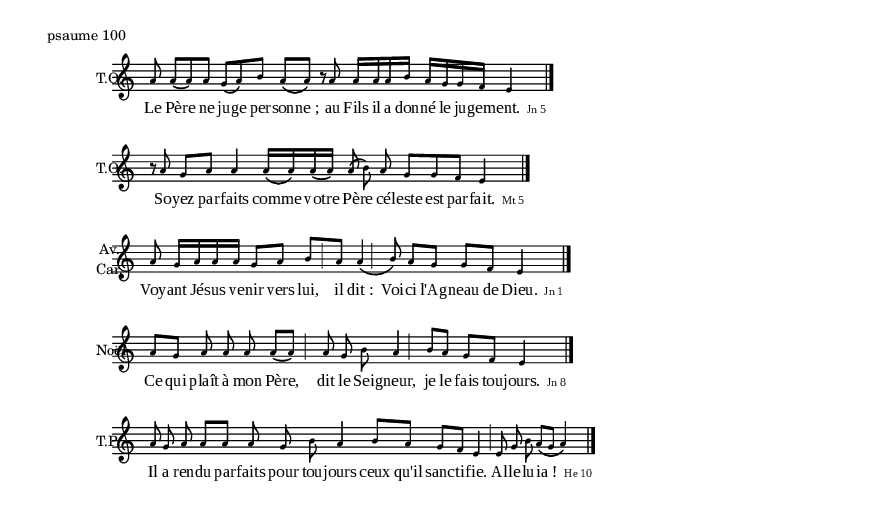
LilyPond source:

\version "2.12.0"
 \include "definitions.ly"
 \markup {psaume  100}


\relative a' { 
	\new Staff {
		\cadenzaOn
		\set Staff.instrumentName = \markup{ \center-column { T.O. } }
		a8
		\times 2/3 { a8[\( a\) a] }
		\times 2/3 { g8[\( a\) b] } a8[\( a\)]
		\pespace r8 a
		a16[ a a b]
		a16[ g g f]
		e4
		
		\endBar
	}

	\addlyrics {
		Le Pè -- re ne ju -- ge per -- son -- "ne ;" au Fils il a don -- né le ju -- gem -- ent.
		\markup { \citation #"Jn 5" } 
	}
}

\relative a' { 
	\new Staff {
		\cadenzaOn
		\set Staff.instrumentName = \markup{ \center-column { T.O. } }
		r8 a
		g[ a]
		a4
		a16[\( a\) a\( a\)]
		\times 2/3 { a8\( b\) a }
		\times 2/3 { g[ g f] }
		e4
		\endBar
	}

	\addlyrics {
		So -- yez par -- faits com -- me vo -- tre Pè -- re cé -- leste est par -- fait.
		\markup { \citation #"Mt 5" } 
	}
}


\relative a' { 
	\new Staff {
		\cadenzaOn
		\set Staff.instrumentName = \markup{ \center-column { Av. Car. } }
		a8
		g16[ a a a]
		g8[ a]
		b8[\cesure \pespace a]
		\stemUp \times 2/3 { a4\(\cesure \pespace b8\) }
		a8[ g]
		g8[ f]
		e4
		\endBar
	}

	\addlyrics {
		Voy -- ant Jé -- sus ve -- nir vers lui, il "dit :" Voi -- ci l'Ag -- neau de Dieu.
		\markup { \citation #"Jn 1" } 
	}
}



\relative a' { 
	\new Staff {
		\cadenzaOn
		\set Staff.instrumentName = \markup{ \center-column { Noël } }
		a8[ g]
		\times 2/3 { a a a }
		a[\( a\)]
		\cesure \pespace
		\times 2/3 { a g b }
		a4
		\cesure \pespace
		b8[ a]
		g[ f]
		e4
		\endBar
	}

	\addlyrics {
		Ce qui plaît à mon Pè -- re, dit le Sei -- gneur, je le fais tou -- jours.
		\markup { \citation #"Jn 8" } 
	}
}


\relative a' { 
	\new Staff {
		\cadenzaOn
		\set Staff.instrumentName = \markup{ \center-column { T.P. } }
		\times 2/3 { a8 g a }
		a[ a]
		\times 2/3 { a g b }
		a4
		b8[ a]
		g[ f]
		e4
		
		\cesureall
		\times 2/3 { e8 g b }
		a[\( g]
		a4\)
		\endBar
	}

	\addlyrics {
		Il a ren -- du par -- faits pour tou -- jours ceux qu'il sanc -- ti -- fie. Al -- le -- lu -- "ia !" _ _
		\markup { \citation #"He 10" } 
	}
}

